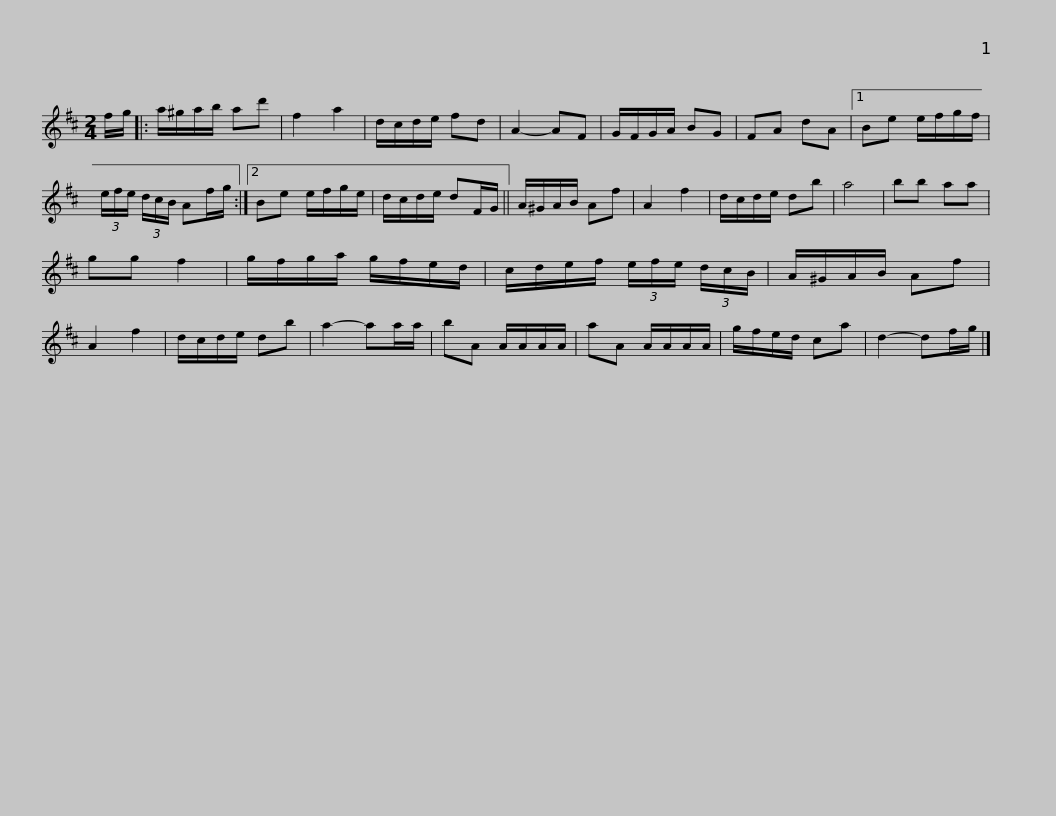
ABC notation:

X:1
L:1/8
M:2/4
I:linebreak $
K:D
V:1 treble
V:1
 f/g/ |: a/^g/a/b/ ad' | f2 a2 | d/c/d/e/ fd | A2- AF | %5
 G/F/G/A/ BG | FA dA |1 Be e/f/g/f/ |$ (3e/f/e/ (3d/c/B/ Af/g/ :|2 Be e/f/g/e/ | %10
 d/c/d/e/ dF/G/ || A/^G/A/B/ Af | A2 f2 | d/c/d/e/ db | a4 | %15
 bb aa |$ gg f2 | g/f/g/a/ g/f/e/d/ | c/d/e/f/ (3e/f/e/ (3d/c/B/ | A/^G/A/B/ Af | %20
 A2 f2 | d/c/d/e/ db | a2- aa/a/ | bA A/A/A/A/ |$ aA A/A/A/A/ | %25
 g/f/e/d/ ca | d2- df/g/ |] %27
